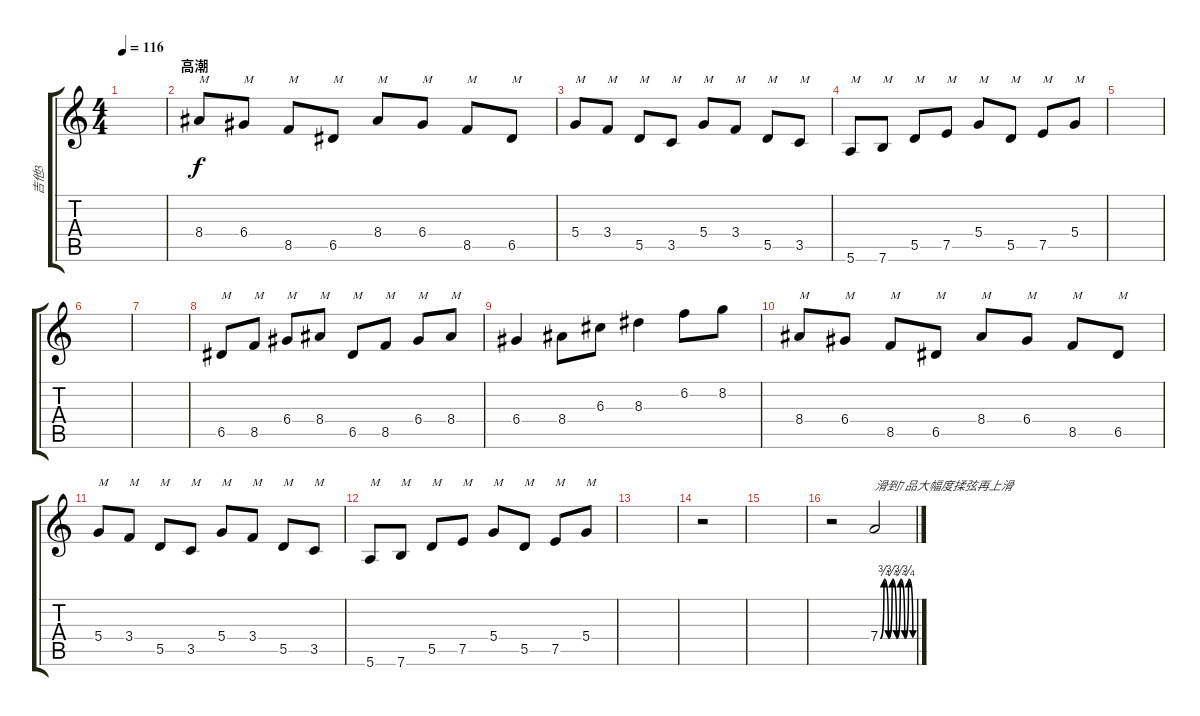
\track ("吉他3" "吉他3") {instrument overdrivenguitar}
\staff {score tabs}
\tuning (E4 B3 G3 D3 A2 E2) {hide}
\ts (4 4)
\tempo 116
\clef g2
\ks c
|
\section ("" "高潮")
8.4.8{txt "M"} 6.4.8{txt "M"} 8.5.8{txt "M"} 6.5.8{txt "M"} 8.4.8{txt "M"} 6.4.8{txt "M"} 8.5.8{txt "M"} 6.5.8{txt "M"} |
5.4.8{txt "M"} 3.4.8{txt "M"} 5.5.8{txt "M"} 3.5.8{txt "M"} 5.4.8{txt "M"} 3.4.8{txt "M"} 5.5.8{txt "M"} 3.5.8{txt "M"} |
5.6.8{txt "M"} 7.6.8{txt "M"} 5.5.8{txt "M"} 7.5.8{txt "M"} 5.4.8{txt "M"} 5.5.8{txt "M"} 7.5.8{txt "M"} 5.4.8{txt "M"} |
|
|
|
6.5.8{txt "M"} 8.5.8{txt "M"} 6.4.8{txt "M"} 8.4.8{txt "M"} 6.5.8{txt "M"} 8.5.8{txt "M"} 6.4.8{txt "M"} 8.4.8{txt "M"} |
6.4.4 8.4.8 6.3.8 8.3.4 6.2.8 8.2.8 |
8.4.8{txt "M"} 6.4.8{txt "M"} 8.5.8{txt "M"} 6.5.8{txt "M"} 8.4.8{txt "M"} 6.4.8{txt "M"} 8.5.8{txt "M"} 6.5.8{txt "M"} |
5.4.8{txt "M"} 3.4.8{txt "M"} 5.5.8{txt "M"} 3.5.8{txt "M"} 5.4.8{txt "M"} 3.4.8{txt "M"} 5.5.8{txt "M"} 3.5.8{txt "M"} |
5.6.8{txt "M"} 7.6.8{txt "M"} 5.5.8{txt "M"} 7.5.8{txt "M"} 5.4.8{txt "M"} 5.5.8{txt "M"} 7.5.8{txt "M"} 5.4.8{txt "M"} |
|
r.2 |
|
r.2 7.4{be (custom 0 0 7 3 15 0 22 3 30 0 37 3 45 0 52 3 60 0)}.2{txt "滑到7品大幅度揉弦再上滑"}
